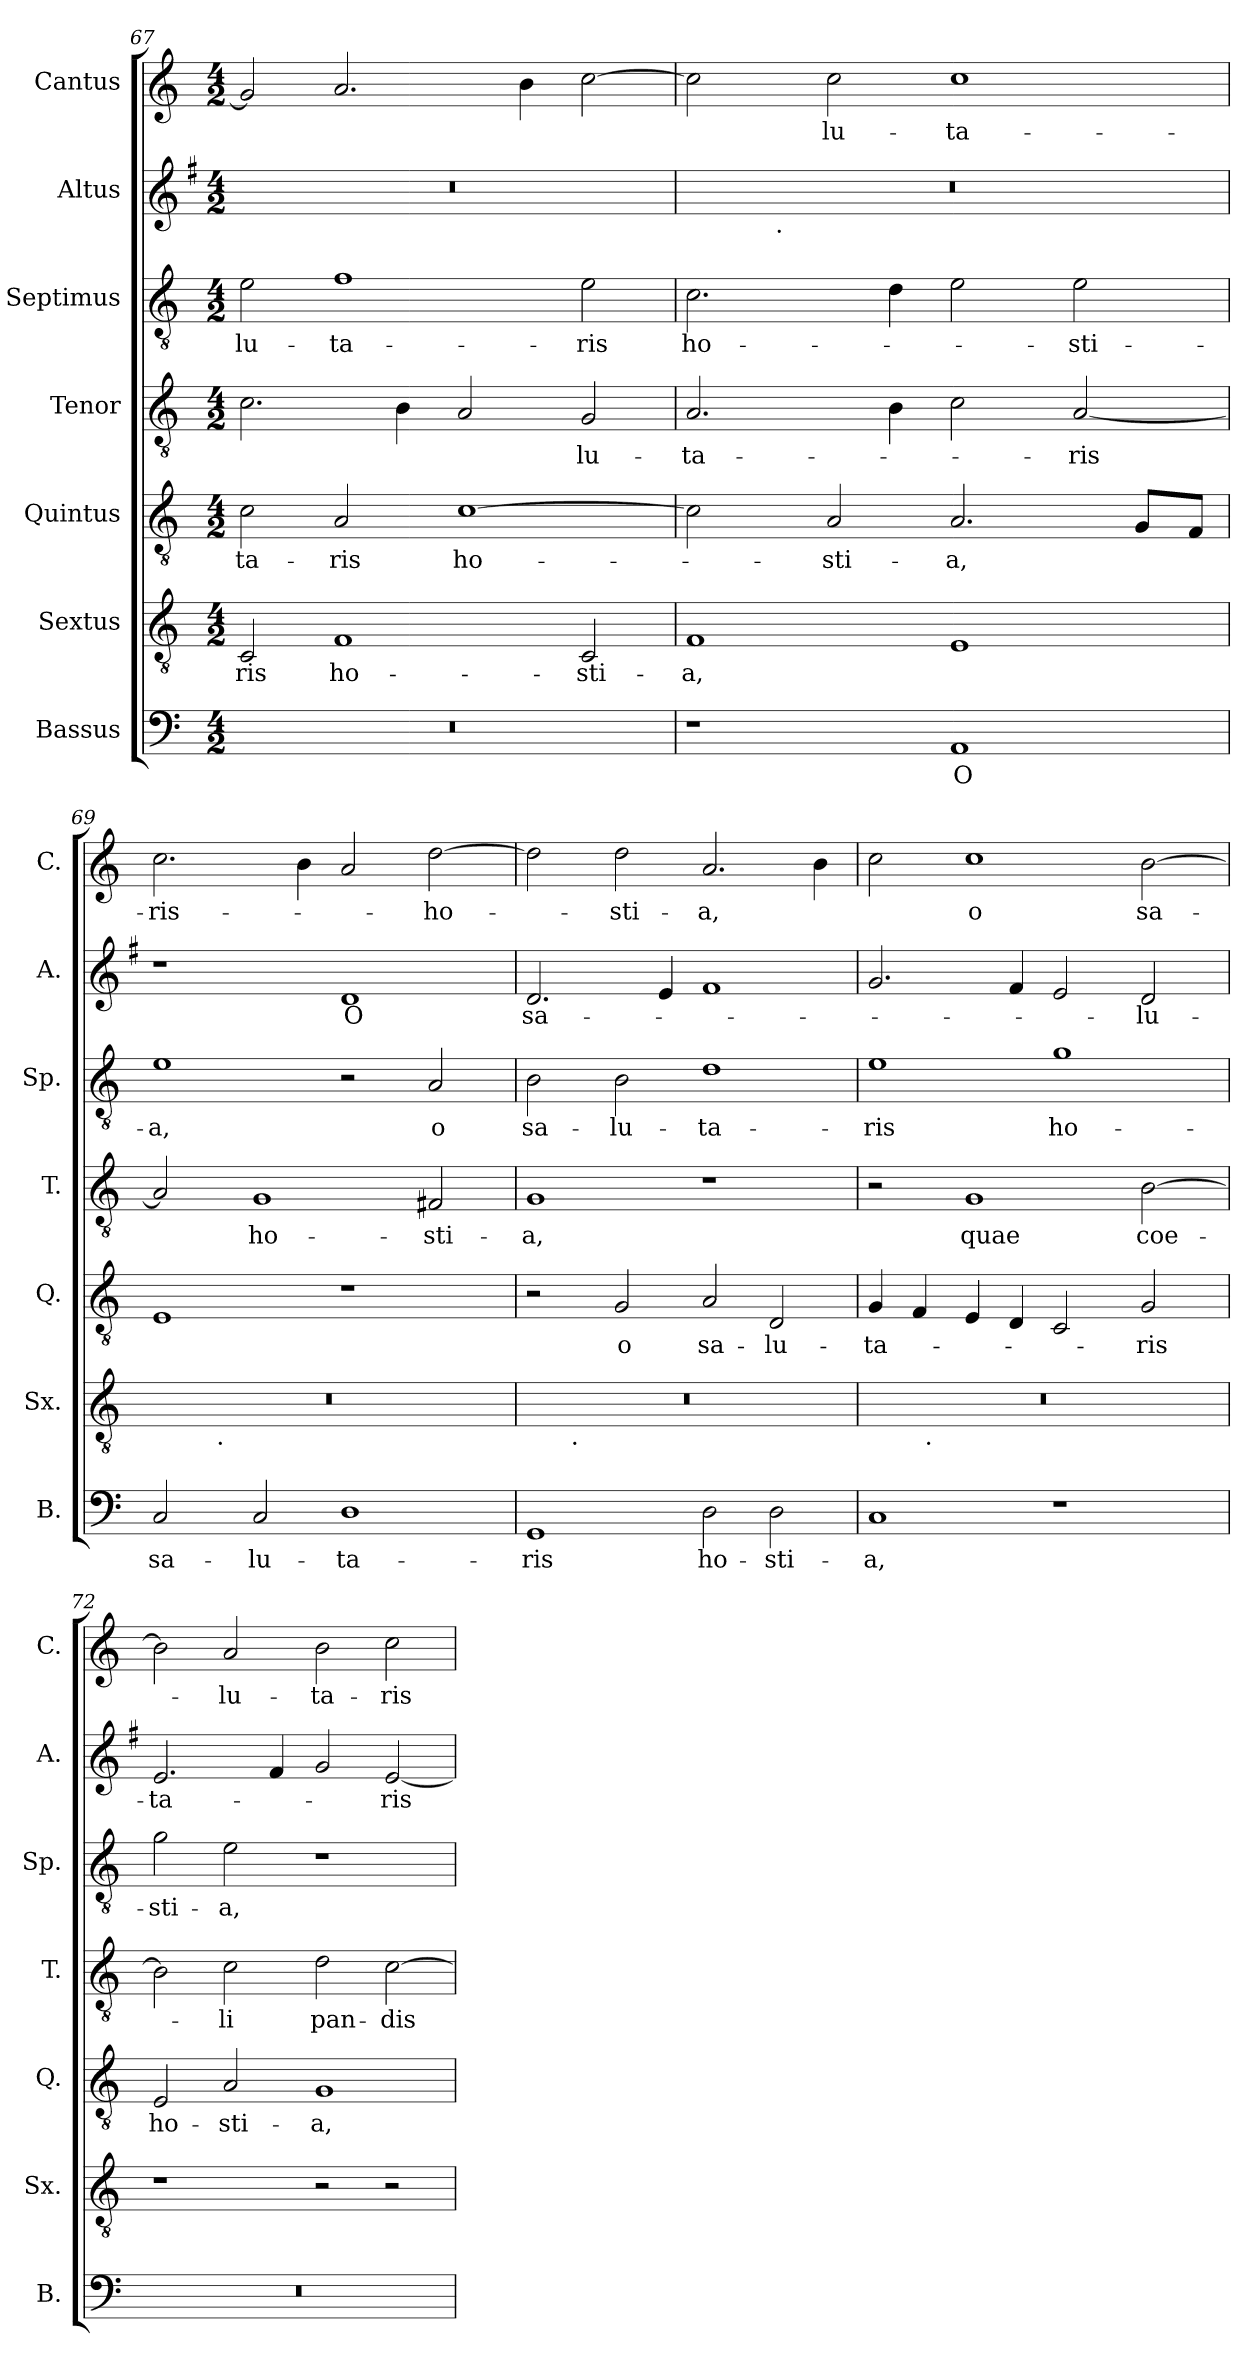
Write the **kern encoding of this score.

**kern	**text	**kern	**text	**kern	**text	**kern	**text	**kern	**text	**kern	**text	**kern	**text
*part7	*part7	*part6	*part6	*part5	*part5	*part4	*part4	*part3	*part3	*part2	*part2	*part1	*part1
*staff7	*staff7	*staff6	*staff6	*staff5	*staff5	*staff4	*staff4	*staff3	*staff3	*staff2	*staff2	*staff1	*staff1
*I"Bassus	*	*I"Sextus	*	*I"Quintus	*	*I"Tenor	*	*I"Septimus	*	*I"Altus	*	*I"Cantus	*
*I'B.	*	*I'Sx.	*	*I'Q.	*	*I'T.	*	*I'Sp.	*	*I'A.	*	*I'C.	*
!!LO:LB:g=z
*clefF4	*	*clefGv2	*	*clefGv2	*	*clefGv2	*	*clefGv2	*	*clefG2	*	*clefG2	*
*k[]	*	*k[]	*	*k[]	*	*k[]	*	*k[]	*	*k[f#]	*	*k[]	*
*M4/2	*	*M4/2	*	*M4/2	*	*M4/2	*	*M4/2	*	*M4/2	*	*M4/2	*
=67	=67	=67	=67	=67	=67	=67	=67	=67	=67	=67	=67	=67	=67
0r	.	2C/	-ris	2c\	-ta-	2.c\	.	2e\	-lu-	0r	.	2g/]	.
.	.	1F	ho-	2A/	-ris	.	.	1f	-ta-	.	.	2.a/	.
.	.	.	.	.	.	4B\	.	.	.	.	.	.	.
.	.	.	.	[1c	ho-	2A/	.	.	.	.	.	.	.
.	.	.	.	.	.	.	.	.	.	.	.	4b\	.
.	.	2C/	-sti-	.	.	2G/	-lu-	2e\	-ris	.	.	[2cc\	.
=68	=68	=68	=68	=68	=68	=68	=68	=68	=68	=68	=68	=68	=68
*	*	*	*	*	*	*	*	*	*	*^	*	*	*
1r	.	1F	-a,	2c\]	.	2.A/	-ta-	2.c\	ho-	0r	4ryy	.	2cc\]	.
.	.	.	.	.	.	.	.	.	.	.	16ryy	.	.	.
!	!	!	!	!	!	!	!	!	!	!	!LO:TX:b:t=.	!	!	!
.	.	.	.	.	.	.	.	.	.	.	1ryy	.	.	.
.	.	.	.	2A/	-sti-	.	.	.	.	.	.	.	2cc\	-lu-
.	.	.	.	.	.	4B\	.	4d\	.	.	.	.	.	.
1AA	O	1E	.	2.A/	-a,	2c\	.	2e\	.	.	.	.	1cc	-ta-
.	.	.	.	.	.	.	.	.	.	.	2ryy	.	.	.
.	.	.	.	.	.	[2A/	-ris	2e\	-sti-	.	.	.	.	.
.	.	.	.	8G/L	.	.	.	.	.	.	.	.	.	.
.	.	.	.	.	.	.	.	.	.	.	8.ryy	.	.	.
.	.	.	.	8F/J	.	.	.	.	.	.	.	.	.	.
*	*	*	*	*	*	*	*	*	*	*v	*v	*	*	*
=69	=69	=69	=69	=69	=69	=69	=69	=69	=69	=69	=69	=69	=69
*	*	*^	*	*	*	*	*	*	*	*	*	*	*
2C/	sa-	0r	4ryy	.	1E	.	2A/]	.	1e	a,	1r	.	2.cc\	-ris-
.	.	.	16ryy	.	.	.	.	.	.	.	.	.	.	.
!	!	!	!LO:TX:b:t=.	!	!	!	!	!	!	!	!	!	!	!
.	.	.	1ryy	.	.	.	.	.	.	.	.	.	.	.
2C/	-lu-	.	.	.	.	.	1G	ho-	.	.	.	.	.	.
.	.	.	.	.	.	.	.	.	.	.	.	.	4b\	.
1D	-ta-	.	.	.	1r	.	.	.	2r	.	1d	O	2a/	.
.	.	.	2ryy	.	.	.	.	.	.	.	.	.	.	.
.	.	.	.	.	.	.	2F#X/	-sti-	2A/	o	.	.	[2dd\	-ho-
.	.	.	8.ryy	.	.	.	.	.	.	.	.	.	.	.
=70	=70	=70	=70	=70	=70	=70	=70	=70	=70	=70	=70	=70	=70	=70
1GG	-ris	0r	4ryy	.	2r	.	1G	-a,	2B\	sa-	2.d/	sa-	2dd\]	.
!	!	!	!LO:TX:b:t=.	!	!	!	!	!	!	!	!	!	!	!
.	.	.	1..ryy	.	.	.	.	.	.	.	.	.	.	.
.	.	.	.	.	2G/	o	.	.	2B\	-lu-	.	.	2dd\	-sti-
.	.	.	.	.	.	.	.	.	.	.	4e/	.	.	.
2D\	ho-	.	.	.	2A/	sa-	1r	.	1d	-ta-	1f#	.	2.a/	-a,
2D\	-sti-	.	.	.	2D/	-lu-	.	.	.	.	.	.	.	.
.	.	.	.	.	.	.	.	.	.	.	.	.	4b\	.
=71	=71	=71	=71	=71	=71	=71	=71	=71	=71	=71	=71	=71	=71	=71
1C	-a,	0r	4ryy	.	4G/	-ta-	2r	.	1e	-ris	2.g/	.	2cc\	.
.	.	.	32ryy	.	4F/	.	.	.	.	.	.	.	.	.
!	!	!	!LO:TX:b:t=.	!	!	!	!	!	!	!	!	!	!	!
.	.	.	1ryy	.	.	.	.	.	.	.	.	.	.	.
.	.	.	.	.	4E/	.	1G	quae	.	.	.	.	1cc	o
.	.	.	.	.	4D/	.	.	.	.	.	4f#/	.	.	.
1r	.	.	.	.	2C/	.	.	.	1g	ho-	2e/	.	.	.
.	.	.	2ryy	.	.	.	.	.	.	.	.	.	.	.
.	.	.	.	.	2G/	-ris	[2B\	coe-	.	.	2d/	-lu-	[2b\	sa-
.	.	.	8..ryy	.	.	.	.	.	.	.	.	.	.	.
*	*	*v	*v	*	*	*	*	*	*	*	*	*	*	*
=72	=72	=72	=72	=72	=72	=72	=72	=72	=72	=72	=72	=72	=72
0r	.	1r	.	2E/	ho-	2B\]	.	2g\	-sti-	2.e/	-ta-	2b\]	.
.	.	.	.	2A/	-sti-	2c\	-li	2e\	-a,	.	.	2a/	-lu-
.	.	.	.	.	.	.	.	.	.	4f#/	.	.	.
.	.	2r	.	1G	-a,	2d\	pan-	1r	.	2g/	.	2b\	-ta-
.	.	2r	.	.	.	[2c\	-dis	.	.	[2e/	ris	2cc\	-ris
=	=	=	=	=	=	=	=	=	=	=	=	=	=
*-	*-	*-	*-	*-	*-	*-	*-	*-	*-	*-	*-	*-	*-
